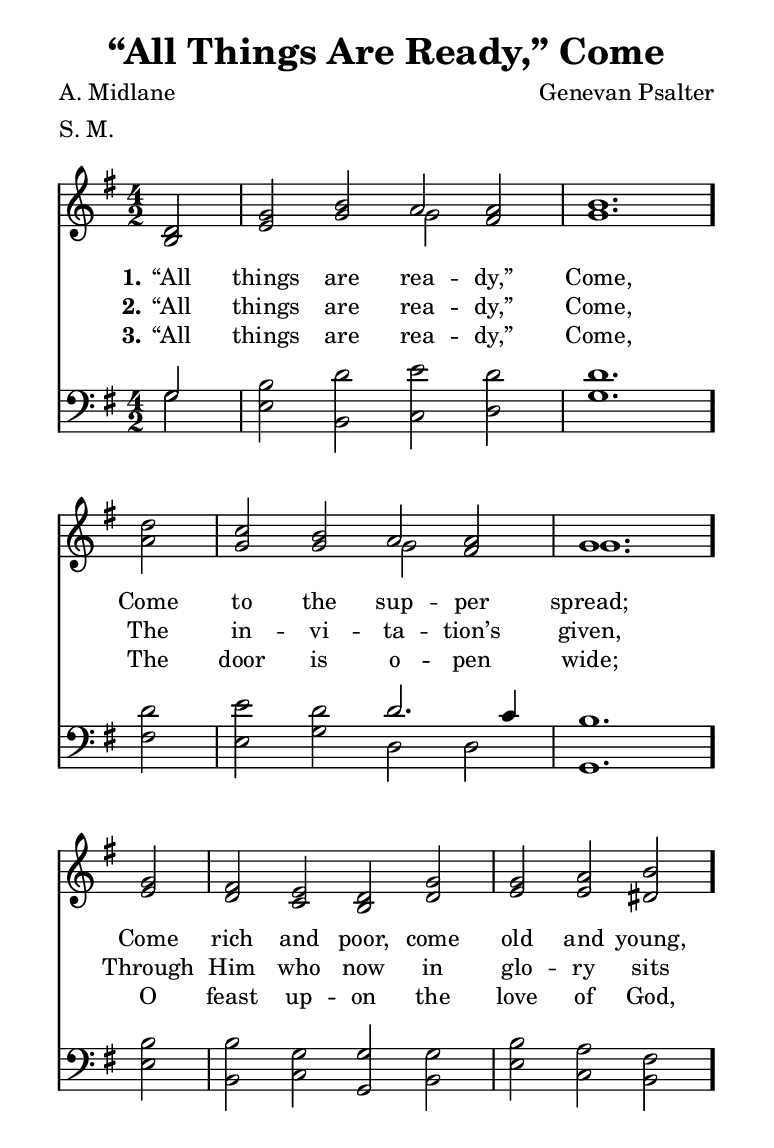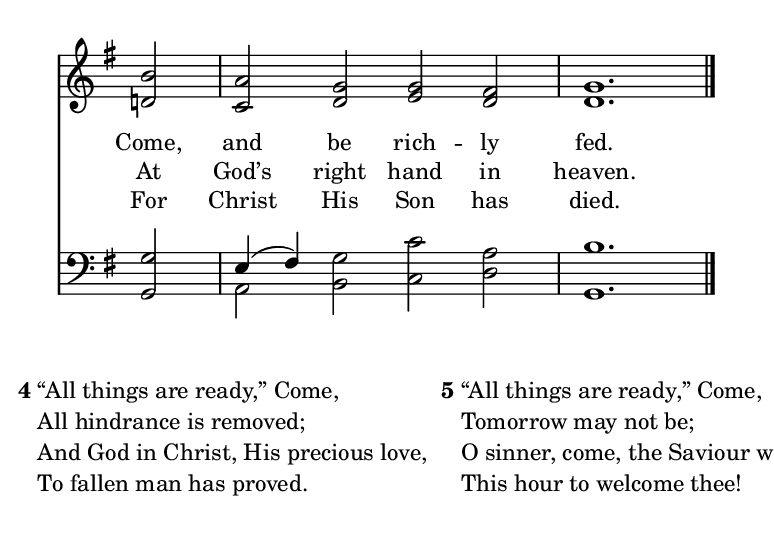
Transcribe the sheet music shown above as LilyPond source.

\include "common/global.ily"
\paper {
  \include "common/paper.ily"
  ragged-bottom = ##t
  %ragged-last-bottom = ##t
  systems-per-page = #(cond (is-eogsized 2) (#t #f))
  %page-count = ##f
}

\header{
  hymnnumber = "121"
  title = "“All Things Are Ready,” Come"
  tunename = "St. Michael"
  meter = "S. M."
  poet = "A. Midlane"
  composer = "Genevan Psalter"
  %copyright = ""
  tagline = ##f
}

% for fermata in MIDI
ta = { \tempo 2=80 }
tb = { \tempo 2=40 }

patternAA = { c2 | c2      c2 c2  c2 | c1. }
patternAB = { c2 | c2      c2 c2. c4 | c1. }
patternAC = { c2 | c4( c4) c2 c2  c2 | c1. }

patternBA = { c2 }

global = {
  \include "common/overrides.ily"
  \override Staff.TimeSignature.style = #'numbered
  \time 4/2
  \override Score.MetronomeMark.transparent = ##t % hide all fermata changes too
  \ta
  \key g \major
  \partial 2
  \autoBeamOff
}

notesSoprano = {
\global
\relative c' {

  \changePitch \patternAA { d | g b a a | b }
  \changePitch \patternAA { d | c b a a | g }
  \changePitch \patternBA { g | fis e d g | g a b }
  \changePitch \patternAA { b | a g g fis | g }

  \bar "|."

}
}

notesAlto = {
\global
\relative e' {

  \changePitch \patternAA { b | e g g fis | g }
  \changePitch \patternAA { a | g g g fis | g }
  \changePitch \patternBA { e | d c b d | e e dis }
  \changePitch \patternAA { d! | c d e d | d }

}
}

notesTenor = {
\global
\relative a {

  \changePitch \patternAA { g | b d e d | d }
  \changePitch \patternAB { d | e d d c | b }
  \changePitch \patternBA { b | b g g g | b a fis }
  \changePitch \patternAC { g | e( fis) g c a | b }

}
}

notesBass = {
\global
\relative f {

  \changePitch \patternAA { g | e b c d | g }
  \changePitch \patternAA { fis | e g d d | g, }
  \changePitch \patternBA { e' | b c g b | e c b }
  \changePitch \patternAA { g | a b c d | g, }

}
}

wordsA = \lyricmode {
\set stanza = "1."

“All things are rea -- dy,” Come, \bar "."
Come to the sup -- per spread; \bar "." \break
Come rich and poor, come old and young, \bar "."
Come, and be rich -- ly fed. \bar "." \break

}

wordsB = \lyricmode {
\set stanza = "2."

“All things are rea -- dy,” Come,

The in -- vi -- ta -- tion’s given,
Through Him who now in glo -- ry sits
At God’s right hand in heaven.

}

wordsC = \lyricmode {
\set stanza = "3."

“All things are rea -- dy,” Come,
The door is o -- pen wide;
O feast up -- on the love of God,
For Christ His Son has died.

}

wordsD = \markuplist {

\line { “All things are ready,” Come, }
\line { All hindrance is removed; }
\line { And God in Christ, His precious love, }
\line { To fallen man has proved. }

}

wordsE = \markuplist {

\line { “All things are ready,” Come, }
\line { Tomorrow may not be; }
\line { O sinner, come, the Saviour waits }
\line { This hour to welcome thee! }

}

\score {
  \context ChoirStaff <<
    \context Staff = upper <<
      \set ChoirStaff.systemStartDelimiter = #'SystemStartBar
      \partcombine #'(2 . 9) \notesSoprano \notesAlto
      \context NullVoice = sopranos { \voiceOne << \notesSoprano >> }
      \context NullVoice = altos { \voiceTwo << \notesAlto >> }
      \context Lyrics = one   \lyricsto sopranos \wordsA
      \context Lyrics = two   \lyricsto sopranos \wordsB
      \context Lyrics = three \lyricsto sopranos \wordsC
    >>
    \context Staff = men <<
      \clef bass
      \partcombine #'(2 . 9) \notesTenor \notesBass
      \context NullVoice = tenors { \voiceOne << \notesTenor >> }
      \context NullVoice = basses { \voiceTwo << \notesBass >> }
    >>
  >>
  \layout {
    \include "common/layout.ily"
  }
  \midi{
    \include "common/midi.ily"
  }
}

\noPageBreak

\markup { \fill-line {
  \hspace #0.1
  \line{ \bold 4 \column { \wordsD } }
  \hspace #0.1
  \line{ \bold 5 \column { \wordsE } }
  \hspace #0.1
} }

\version "2.19.49"  % necessary for upgrading to future LilyPond versions.

% vi:set et ts=2 sw=2 ai nocindent syntax=lilypond:
